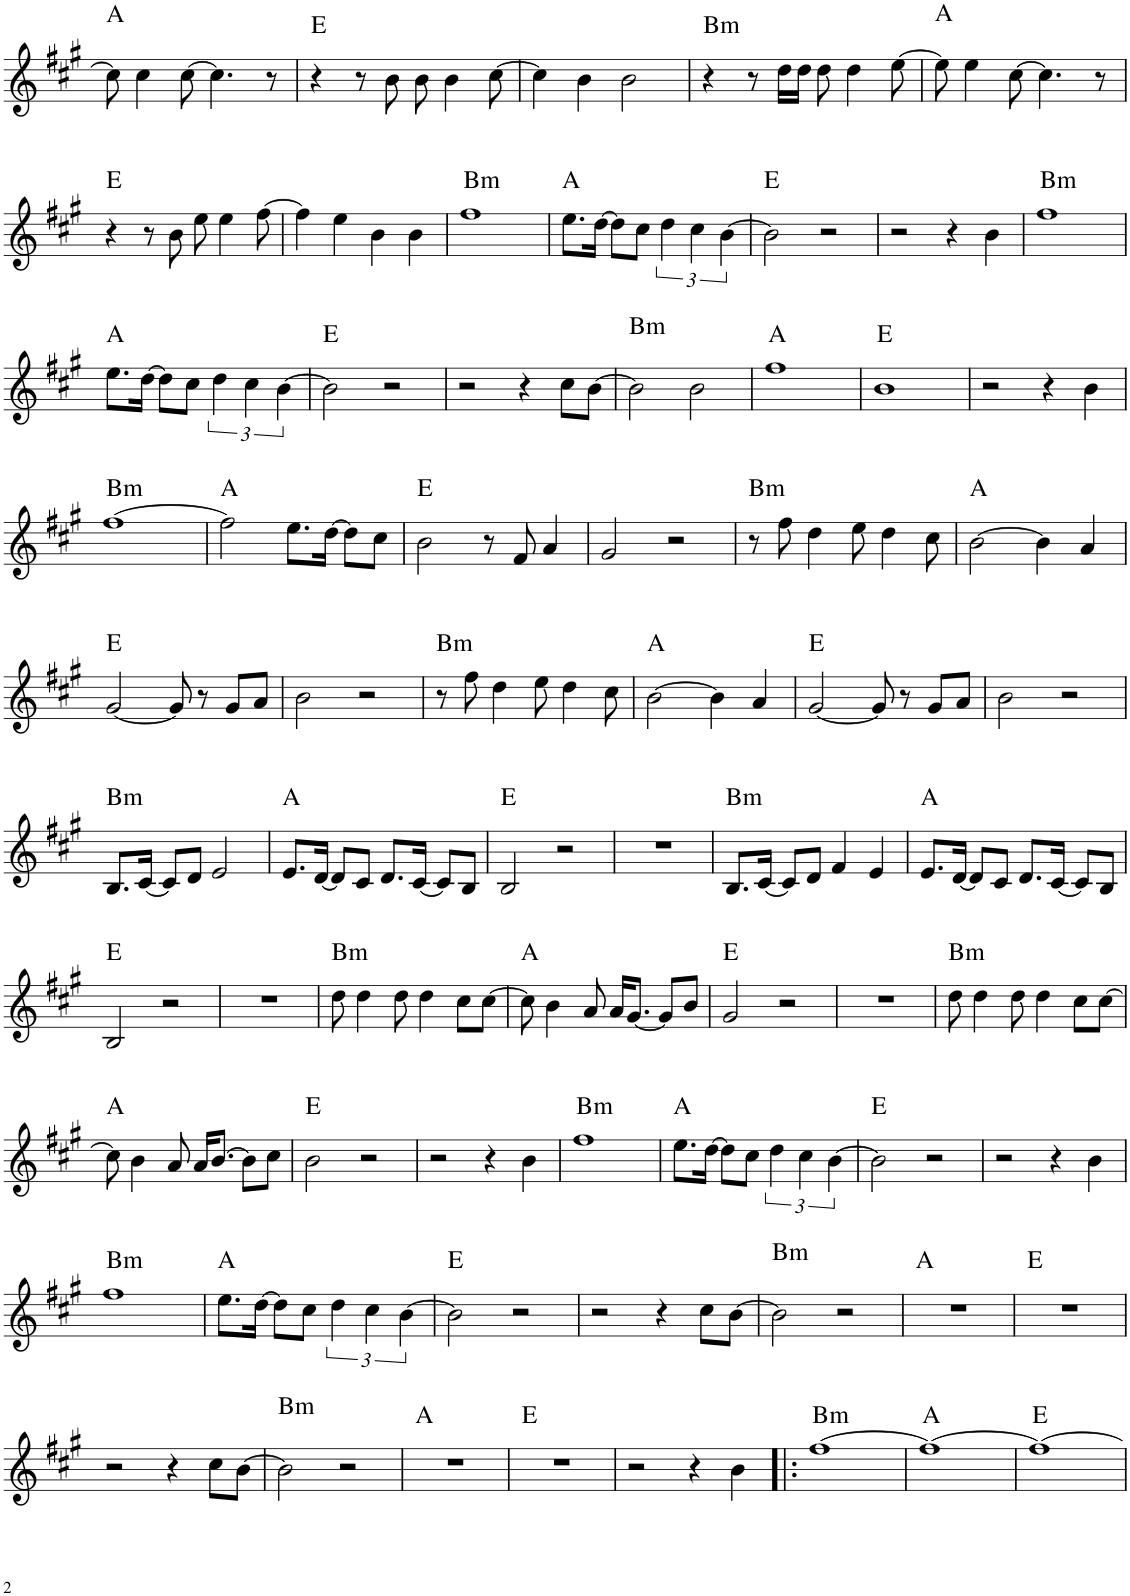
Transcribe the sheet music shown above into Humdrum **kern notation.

**kern	**harte
*part1	*part1
*staff1	*
*I"Piano	*
*I'Pno.	*
!!LO:PB:g=z
*clefG2	*
*k[f#c#g#]	*
*M4/4	*
=59	=59
8cc#\]	A:maj
4cc#\	.
[8cc#\	.
4.cc#\]	.
8r	.
=60	=60
4r	E:maj
8r	.
8b\	.
8b\	.
4b\	.
[8cc#\	.
=61	=61
4cc#\]	.
4b\	.
2b\	.
=62	=62
!	!LO:H:kt=m
4r	B:min
8r	.
16dd\LL	.
16dd\JJ	.
8dd\	.
4dd\	.
[8ee\	.
=63	=63
8ee\]	A:maj
4ee\	.
[8cc#\	.
4.cc#\]	.
8r	.
!!LO:LB:g=z
=64	=64
4r	E:maj
8r	.
8b\	.
8ee\	.
4ee\	.
[8ff#\	.
=65	=65
4ff#\]	.
4ee\	.
4b\	.
4b\	.
=66	=66
!	!LO:H:kt=m
1ff#	B:min
=67	=67
8.ee\L	A:maj
[16dd\Jk	.
8dd\L]	.
8cc#\J	.
6dd\	.
6cc#\	.
[6b\	.
=68	=68
2b\]	E:maj
2r	.
=69	=69
2r	.
4r	.
4b\	.
=70	=70
!	!LO:H:kt=m
1ff#	B:min
!!LO:LB:g=z
=71	=71
8.ee\L	A:maj
[16dd\Jk	.
8dd\L]	.
8cc#\J	.
6dd\	.
6cc#\	.
[6b\	.
=72	=72
2b\]	E:maj
2r	.
=73	=73
2r	.
4r	.
8cc#\L	.
[8b\J	.
=74	=74
!	!LO:H:kt=m
2b\]	B:min
2b\	.
=75	=75
1ff#	A:maj
=76	=76
1b	E:maj
=77	=77
2r	.
4r	.
4b\	.
!!LO:LB:g=z
=78	=78
!	!LO:H:kt=m
[1ff#	B:min
=79	=79
2ff#\]	A:maj
8.ee\L	.
[16dd\Jk	.
8dd\L]	.
8cc#\J	.
=80	=80
2b\	E:maj
8r	.
8f#/	.
4a/	.
=81	=81
2g#/	.
2r	.
=82	=82
!	!LO:H:kt=m
8r	B:min
8ff#\	.
4dd\	.
8ee\	.
4dd\	.
8cc#\	.
=83	=83
[2b\	A:maj
4b\]	.
4a/	.
!!LO:LB:g=z
=84	=84
[2g#/	E:maj
8g#/]	.
8r	.
8g#/L	.
8a/J	.
=85	=85
2b\	.
2r	.
=86	=86
!	!LO:H:kt=m
8r	B:min
8ff#\	.
4dd\	.
8ee\	.
4dd\	.
8cc#\	.
=87	=87
[2b\	A:maj
4b\]	.
4a/	.
=88	=88
[2g#/	E:maj
8g#/]	.
8r	.
8g#/L	.
8a/J	.
=89	=89
2b\	.
2r	.
!!LO:LB:g=z
=90	=90
!	!LO:H:kt=m
8.B/L	B:min
[16c#/Jk	.
8c#/L]	.
8d/J	.
2e/	.
=91	=91
8.e/L	A:maj
[16d/Jk	.
8d/L]	.
8c#/J	.
8.d/L	.
[16c#/Jk	.
8c#/L]	.
8B/J	.
=92	=92
2B/	E:maj
2r	.
=93	=93
1r	.
=94	=94
!	!LO:H:kt=m
8.B/L	B:min
[16c#/Jk	.
8c#/L]	.
8d/J	.
4f#/	.
4e/	.
=95	=95
8.e/L	A:maj
[16d/Jk	.
8d/L]	.
8c#/J	.
8.d/L	.
[16c#/Jk	.
8c#/L]	.
8B/J	.
!!LO:LB:g=z
=96	=96
2B/	E:maj
2r	.
=97	=97
1r	.
=98	=98
!	!LO:H:kt=m
8dd\	B:min
4dd\	.
8dd\	.
4dd\	.
8cc#\L	.
[8cc#\J	.
=99	=99
8cc#\]	A:maj
4b\	.
8a/	.
16a/KL	.
[8.g#/J	.
8g#/L]	.
8b/J	.
=100	=100
2g#/	E:maj
2r	.
=101	=101
1r	.
=102	=102
!	!LO:H:kt=m
8dd\	B:min
4dd\	.
8dd\	.
4dd\	.
8cc#\L	.
[8cc#\J	.
!!LO:LB:g=z
=103	=103
8cc#\]	A:maj
4b\	.
8a/	.
16a/KL	.
[8.b/J	.
8b\L]	.
8cc#\J	.
=104	=104
2b\	E:maj
2r	.
=105	=105
2r	.
4r	.
4b\	.
=106	=106
!	!LO:H:kt=m
1ff#	B:min
=107	=107
8.ee\L	A:maj
[16dd\Jk	.
8dd\L]	.
8cc#\J	.
6dd\	.
6cc#\	.
[6b\	.
=108	=108
2b\]	E:maj
2r	.
=109	=109
2r	.
4r	.
4b\	.
!!LO:LB:g=z
=110	=110
!	!LO:H:kt=m
1ff#	B:min
=111	=111
8.ee\L	A:maj
[16dd\Jk	.
8dd\L]	.
8cc#\J	.
6dd\	.
6cc#\	.
[6b\	.
=112	=112
2b\]	E:maj
2r	.
=113	=113
2r	.
4r	.
8cc#\L	.
[8b\J	.
=114	=114
!	!LO:H:kt=m
2b\]	B:min
2r	.
=115	=115
1r	A:maj
=116	=116
1r	E:maj
!!LO:LB:g=z
=117	=117
2r	.
4r	.
8cc#\L	.
[8b\J	.
=118	=118
!	!LO:H:kt=m
2b\]	B:min
2r	.
=119	=119
1r	A:maj
=120	=120
1r	E:maj
=121	=121
2r	.
4r	.
4b\	.
=122!|:	=122!|:
!	!LO:H:kt=m
[1ff#	B:min
=123	=123
1ff#_	A:maj
=124	=124
1ff#_	E:maj
=	=
*-	*-
